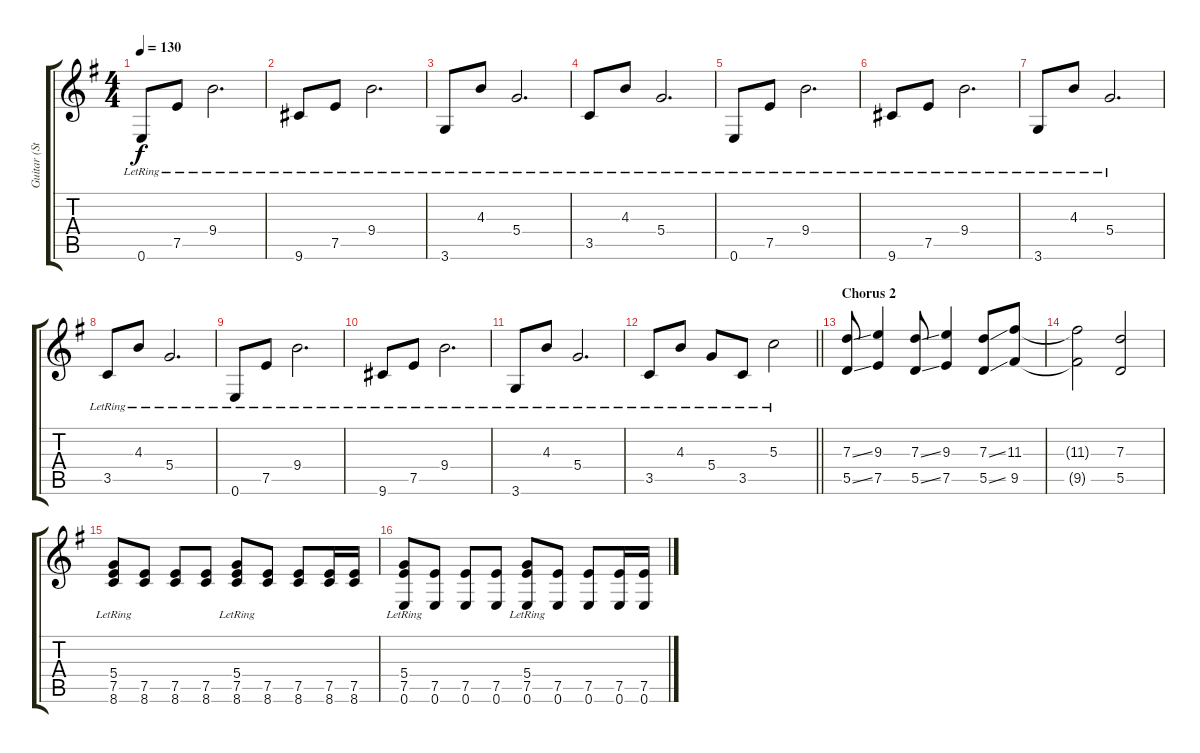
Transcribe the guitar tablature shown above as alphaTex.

\track ("Guitar (Standard Tuning) - Simon Neil" "Guitar (St") {instrument electricguitarclean}
\staff {score tabs}
\tuning (E4 B3 G3 D3 A2 E2) {hide}
\ts (4 4)
\tempo 130
\clef g2
\ks eminor
0.6{lr}.8{dy f} 7.5{lr}.8 9.4{lr}.2{d} |
9.6{lr}.8 7.5{lr}.8 9.4{lr}.2{d} |
3.6{lr}.8 4.3{lr}.8 5.4{lr}.2{d} |
3.5{lr}.8 4.3{lr}.8 5.4{lr}.2{d} |
0.6{lr}.8 7.5{lr}.8 9.4{lr}.2{d} |
9.6{lr}.8 7.5{lr}.8 9.4{lr}.2{d} |
3.6{lr}.8 4.3{lr}.8 5.4{lr}.2{d} |
3.5{lr}.8 4.3{lr}.8 5.4{lr}.2{d} |
0.6{lr}.8 7.5{lr}.8 9.4{lr}.2{d} |
9.6{lr}.8 7.5{lr}.8 9.4{lr}.2{d} |
3.6{lr}.8 4.3{lr}.8 5.4{lr}.2{d} |
\barLineRight lightlight
3.5{lr}.8 4.3{lr}.8 5.4{lr}.8 3.5{lr}.8 5.3{lr}.2 |
\section ("" "Chorus 2")
(7.3{ss} 5.5{ss}).8 (9.3 7.5).4 (7.3{ss} 5.5{ss}).8 (9.3 7.5).4 (7.3{ss} 5.5{ss}).8 (11.3 9.5).8 |
(11.3{t} 9.5{t}).2 (7.3 5.5).2 |
(5.4{lr} 7.5 8.6).8 (7.5 8.6).8 (7.5 8.6).8 (7.5 8.6).8 (5.4{lr} 7.5 8.6).8 (7.5 8.6).8 (7.5 8.6).8 (7.5 8.6).16 (7.5 8.6).16 |
(5.4{lr} 7.5 0.6).8 (7.5 0.6).8 (7.5 0.6).8 (7.5 0.6).8 (5.4{lr} 7.5 0.6).8 (7.5 0.6).8 (7.5 0.6).8 (7.5 0.6).16 (7.5 0.6).16
